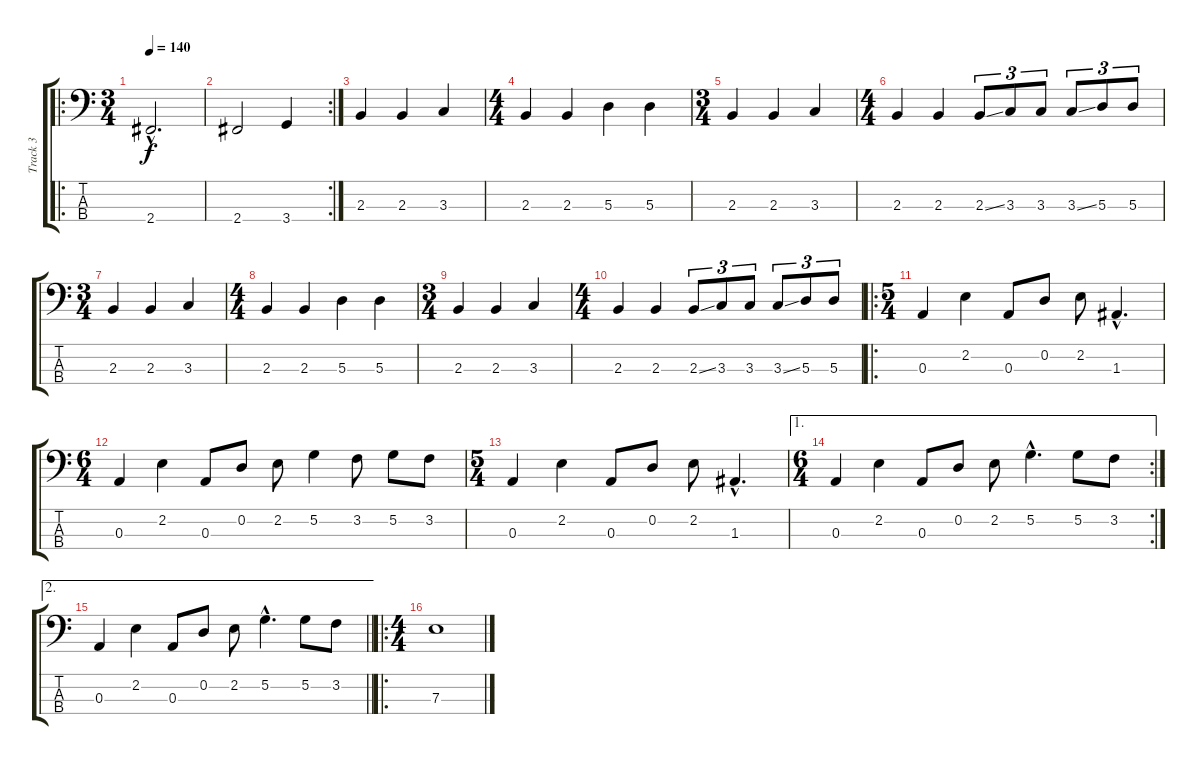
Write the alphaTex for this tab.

\track ("Track 3" "Track 3") {instrument electricbasspick}
\staff {score tabs}
\tuning (G2 D2 A1 E1) {hide}
\ro
\ts (3 4)
\tempo 140
\clef f4
\ks c
2.4{hac}.2{d dy f} |
\rc 2
2.4.2 3.4.4 |
2.3.4 2.3.4 3.3.4 |
\ts (4 4)
2.3.4 2.3.4 5.3.4 5.3.4 |
\ts (3 4)
2.3.4 2.3.4 3.3.4 |
\ts (4 4)
2.3.4 2.3.4 2.3{ss}.8{tu (3 2)} 3.3.8{tu (3 2)} 3.3.8{tu (3 2)} 3.3{ss}.8{tu (3 2)} 5.3.8{tu (3 2)} 5.3.8{tu (3 2)} |
\ts (3 4)
2.3.4 2.3.4 3.3.4 |
\ts (4 4)
2.3.4 2.3.4 5.3.4 5.3.4 |
\ts (3 4)
2.3.4 2.3.4 3.3.4 |
\ts (4 4)
2.3.4 2.3.4 2.3{ss}.8{tu (3 2)} 3.3.8{tu (3 2)} 3.3.8{tu (3 2)} 3.3{ss}.8{tu (3 2)} 5.3.8{tu (3 2)} 5.3.8{tu (3 2)} |
\ro
\ts (5 4)
0.3.4 2.2.4 0.3.8 0.2.8 2.2.8 1.3{hac}.4{d} |
\ts (6 4)
0.3.4 2.2.4 0.3.8 0.2.8 2.2.8 5.2.4 3.2.8 5.2.8 3.2.8 |
\ts (5 4)
0.3.4 2.2.4 0.3.8 0.2.8 2.2.8 1.3{hac}.4{d} |
\ae 1
\rc 2
\ts (6 4)
0.3.4 2.2.4 0.3.8 0.2.8 2.2.8 5.2{hac}.4{d} 5.2.8 3.2.8 |
\ae 2
\barLineRight lightlight
0.3.4 2.2.4 0.3.8 0.2.8 2.2.8 5.2{hac}.4{d} 5.2.8 3.2.8 |
\ro
\ts (4 4)
7.3.1
